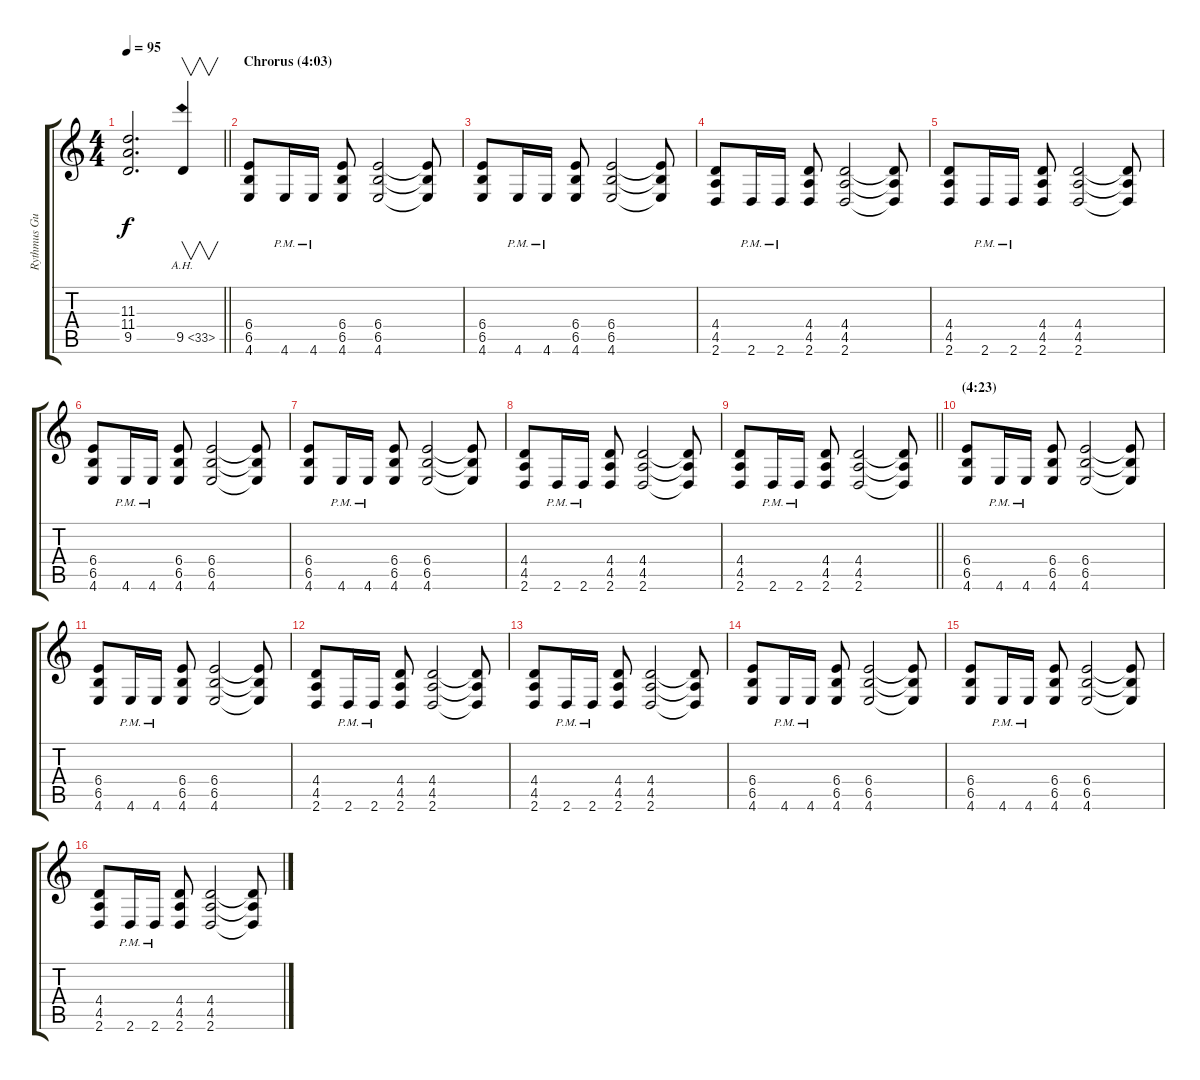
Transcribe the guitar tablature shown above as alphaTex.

\track ("Rythmus Guitar 1" "Rythmus Gu") {instrument distortionguitar}
\staff {score tabs}
\tuning (C4 G3 Eb3 Bb2 F2 C2) {hide}
\ts (4 4)
\tempo 95
\clef g2
\barLineRight lightlight
\ks c
(11.3 11.4 9.5).2{d dy f} 9.5{ah 24}.4{v} |
\section ("" "Chrorus (4:03)")
(6.4 6.5 4.6).8 4.6{pm}.16 4.6{pm}.16 (6.4 6.5 4.6).8 (6.4 6.5 4.6).2 (6.4{t} 6.5{t} 4.6{t}).8 |
(6.4 6.5 4.6).8 4.6{pm}.16 4.6{pm}.16 (6.4 6.5 4.6).8 (6.4 6.5 4.6).2 (6.4{t} 6.5{t} 4.6{t}).8 |
(4.4 4.5 2.6).8 2.6{pm}.16 2.6{pm}.16 (4.4 4.5 2.6).8 (4.4 4.5 2.6).2 (4.4{t} 4.5{t} 2.6{t}).8 |
(4.4 4.5 2.6).8 2.6{pm}.16 2.6{pm}.16 (4.4 4.5 2.6).8 (4.4 4.5 2.6).2 (4.4{t} 4.5{t} 2.6{t}).8 |
(6.4 6.5 4.6).8 4.6{pm}.16 4.6{pm}.16 (6.4 6.5 4.6).8 (6.4 6.5 4.6).2 (6.4{t} 6.5{t} 4.6{t}).8 |
(6.4 6.5 4.6).8 4.6{pm}.16 4.6{pm}.16 (6.4 6.5 4.6).8 (6.4 6.5 4.6).2 (6.4{t} 6.5{t} 4.6{t}).8 |
(4.4 4.5 2.6).8 2.6{pm}.16 2.6{pm}.16 (4.4 4.5 2.6).8 (4.4 4.5 2.6).2 (4.4{t} 4.5{t} 2.6{t}).8 |
\barLineRight lightlight
(4.4 4.5 2.6).8 2.6{pm}.16 2.6{pm}.16 (4.4 4.5 2.6).8 (4.4 4.5 2.6).2 (4.4{t} 4.5{t} 2.6{t}).8 |
\section ("" "(4:23)")
(6.4 6.5 4.6).8 4.6{pm}.16 4.6{pm}.16 (6.4 6.5 4.6).8 (6.4 6.5 4.6).2 (6.4{t} 6.5{t} 4.6{t}).8 |
(6.4 6.5 4.6).8 4.6{pm}.16 4.6{pm}.16 (6.4 6.5 4.6).8 (6.4 6.5 4.6).2 (6.4{t} 6.5{t} 4.6{t}).8 |
(4.4 4.5 2.6).8 2.6{pm}.16 2.6{pm}.16 (4.4 4.5 2.6).8 (4.4 4.5 2.6).2 (4.4{t} 4.5{t} 2.6{t}).8 |
(4.4 4.5 2.6).8 2.6{pm}.16 2.6{pm}.16 (4.4 4.5 2.6).8 (4.4 4.5 2.6).2 (4.4{t} 4.5{t} 2.6{t}).8 |
(6.4 6.5 4.6).8 4.6{pm}.16 4.6{pm}.16 (6.4 6.5 4.6).8 (6.4 6.5 4.6).2 (6.4{t} 6.5{t} 4.6{t}).8 |
(6.4 6.5 4.6).8 4.6{pm}.16 4.6{pm}.16 (6.4 6.5 4.6).8 (6.4 6.5 4.6).2{txt ""} (6.4{t} 6.5{t} 4.6{t}).8 |
(4.4 4.5 2.6).8 2.6{pm}.16 2.6{pm}.16 (4.4 4.5 2.6).8 (4.4 4.5 2.6).2 (4.4{t} 4.5{t} 2.6{t}).8
